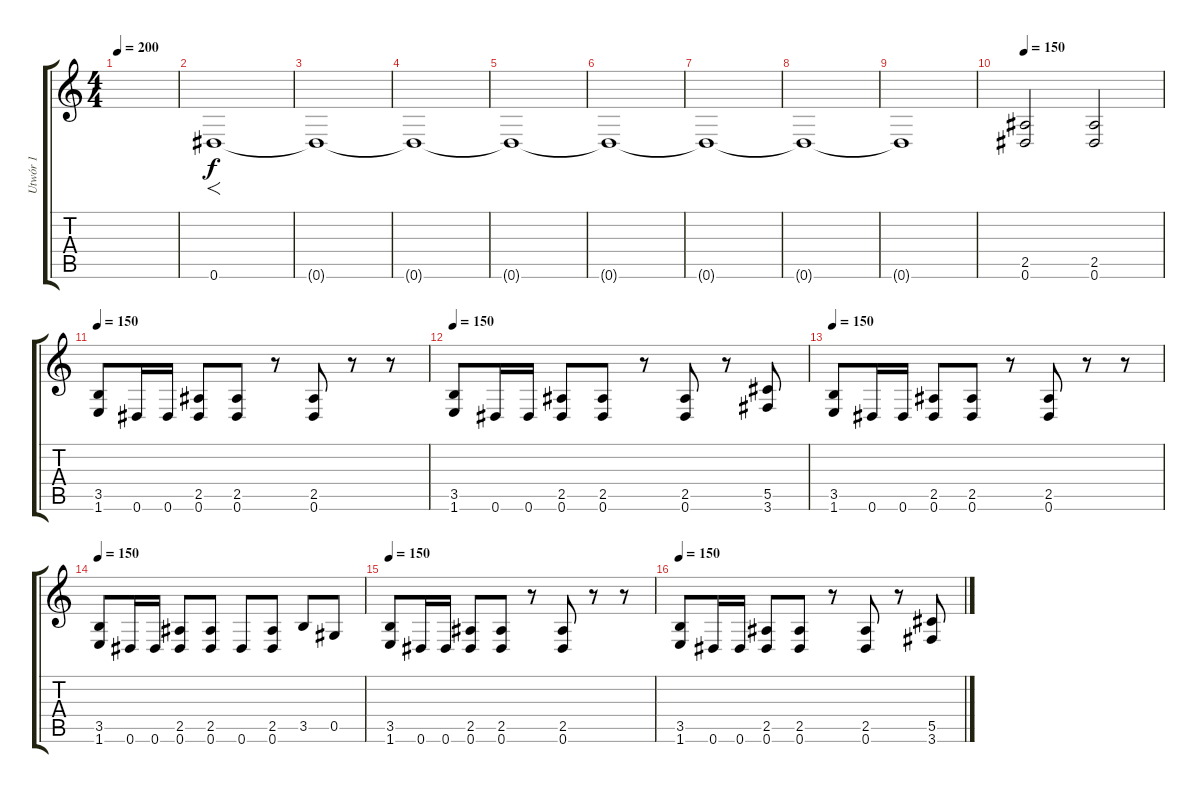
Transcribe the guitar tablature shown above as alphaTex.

\track ("Utwór 1" "Utwór 1") {instrument distortionguitar}
\staff {score tabs}
\tuning (Eb4 Bb3 Gb3 Db3 Ab2 Eb2) {hide}
\ts (4 4)
\tempo 200
\clef g2
\ks c
|
0.6.1{f} |
0.6{t}.1 |
0.6{t}.1 |
0.6{t}.1 |
0.6{t}.1 |
0.6{t}.1 |
0.6{t}.1 |
0.6{t}.1 |
\tempo 150
(2.5 0.6).2 (2.5 0.6).2 |
\tempo 150
(3.5 1.6).8 0.6.16 0.6.16 (2.5 0.6).8 (2.5 0.6).8 r.8 (2.5 0.6).8 r.8 r.8 |
\tempo 150
(3.5 1.6).8 0.6.16 0.6.16 (2.5 0.6).8 (2.5 0.6).8 r.8 (2.5 0.6).8 r.8 (5.5 3.6).8 |
\tempo 150
(3.5 1.6).8 0.6.16 0.6.16 (2.5 0.6).8 (2.5 0.6).8 r.8 (2.5 0.6).8 r.8 r.8 |
\tempo 150
(3.5 1.6).8 0.6.16 0.6.16 (2.5 0.6).8 (2.5 0.6).8 0.6.8 (2.5 0.6).8 3.5.8 0.5.8 |
\tempo 150
(3.5 1.6).8 0.6.16 0.6.16 (2.5 0.6).8 (2.5 0.6).8 r.8 (2.5 0.6).8 r.8 r.8 |
\tempo 150
(3.5 1.6).8 0.6.16 0.6.16 (2.5 0.6).8 (2.5 0.6).8 r.8 (2.5 0.6).8 r.8 (5.5 3.6).8
